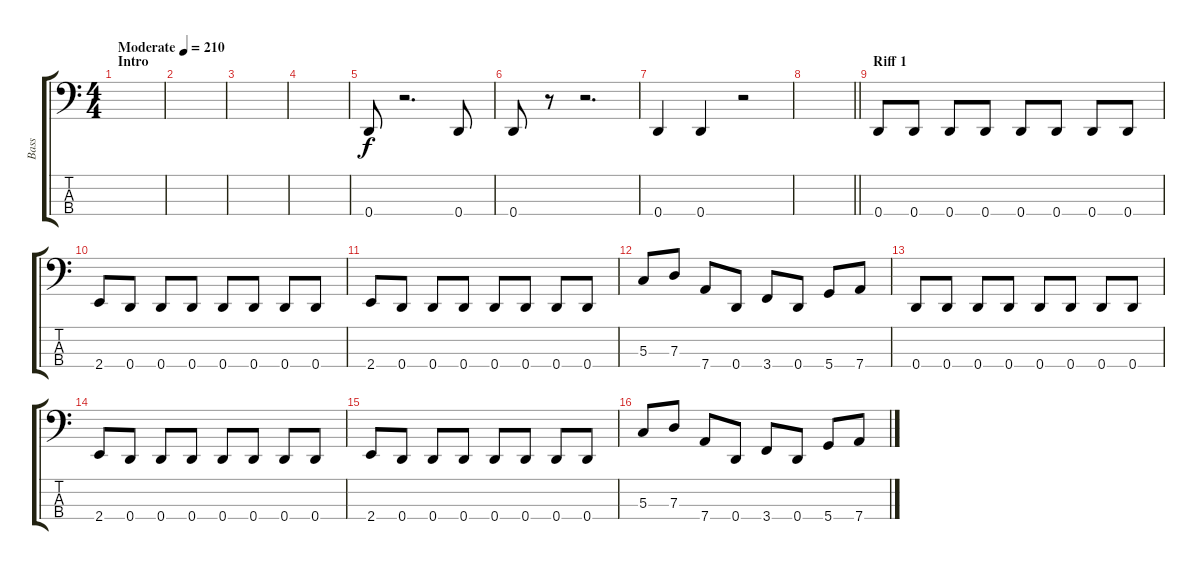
\track ("Bass" "Bass") {instrument electricbassfinger}
\staff {score tabs}
\tuning (F2 C2 G1 D1) {hide}
\ts (4 4)
\section ("" "Intro")
\tempo (210 "Moderate")
\clef f4
\ks c
|
|
|
|
0.4.8 r.2{d} 0.4.8 |
0.4.8 r.8 r.2{d} |
0.4.4 0.4.4 r.2 |
\barLineRight lightlight
|
\section ("" "Riff 1")
0.4.8 0.4.8 0.4.8 0.4.8 0.4.8 0.4.8 0.4.8 0.4.8 |
2.4.8 0.4.8 0.4.8 0.4.8 0.4.8 0.4.8 0.4.8 0.4.8 |
2.4.8 0.4.8 0.4.8 0.4.8 0.4.8 0.4.8 0.4.8 0.4.8 |
5.3.8 7.3.8 7.4.8 0.4.8 3.4.8 0.4.8 5.4.8 7.4.8 |
0.4.8 0.4.8 0.4.8 0.4.8 0.4.8 0.4.8 0.4.8 0.4.8 |
2.4.8 0.4.8 0.4.8 0.4.8 0.4.8 0.4.8 0.4.8 0.4.8 |
2.4.8 0.4.8 0.4.8 0.4.8 0.4.8 0.4.8 0.4.8 0.4.8 |
5.3.8 7.3.8 7.4.8 0.4.8 3.4.8 0.4.8 5.4.8 7.4.8
